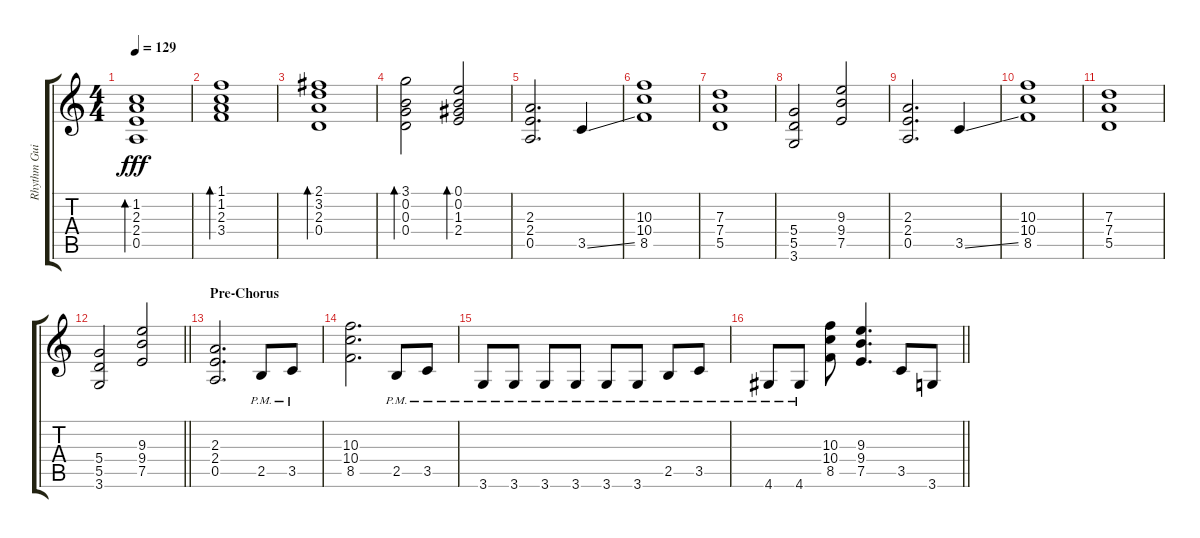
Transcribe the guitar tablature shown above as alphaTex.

\track ("Rhythm Guitar L" "Rhythm Gui") {instrument distortionguitar}
\staff {score tabs}
\tuning (E4 B3 G3 D3 A2 E2) {hide}
\ts (4 4)
\tempo 129
\clef g2
\ks c
(1.2 2.3 2.4 0.5).1{bd 120 dy fff} |
(1.1 1.2 2.3 3.4).1{bd 120} |
(2.1 3.2 2.3 0.4).1{bd 60} |
(3.1 0.2 0.3 0.4).2{bd 120} (0.1 0.2 1.3 2.4).2{bd 120} |
(2.3 2.4 0.5).2{d instrument distortionguitar} 3.5{ss}.4 |
(10.3 10.4 8.5).1 |
(7.3 7.4 5.5).1 |
(5.4 5.5 3.6).2 (9.3 9.4 7.5).2 |
(2.3 2.4 0.5).2{d} 3.5{ss}.4 |
(10.3 10.4 8.5).1 |
(7.3 7.4 5.5).1 |
\barLineRight lightlight
(5.4 5.5 3.6).2 (9.3 9.4 7.5).2 |
\section ("" "Pre-Chorus")
(2.3 2.4 0.5).2{d} 2.5{pm}.8 3.5{pm}.8 |
(10.3 10.4 8.5).2{d} 2.5{pm}.8 3.5{pm}.8 |
3.6{pm}.8 3.6{pm}.8 3.6{pm}.8 3.6{pm}.8 3.6{pm}.8 3.6{pm}.8 2.5{pm}.8 3.5{pm}.8 |
\barLineRight lightlight
4.6{pm}.8 4.6{pm}.8 (10.3 10.4 8.5).8 (9.3 9.4 7.5).4{d} 3.5.8 3.6.8
